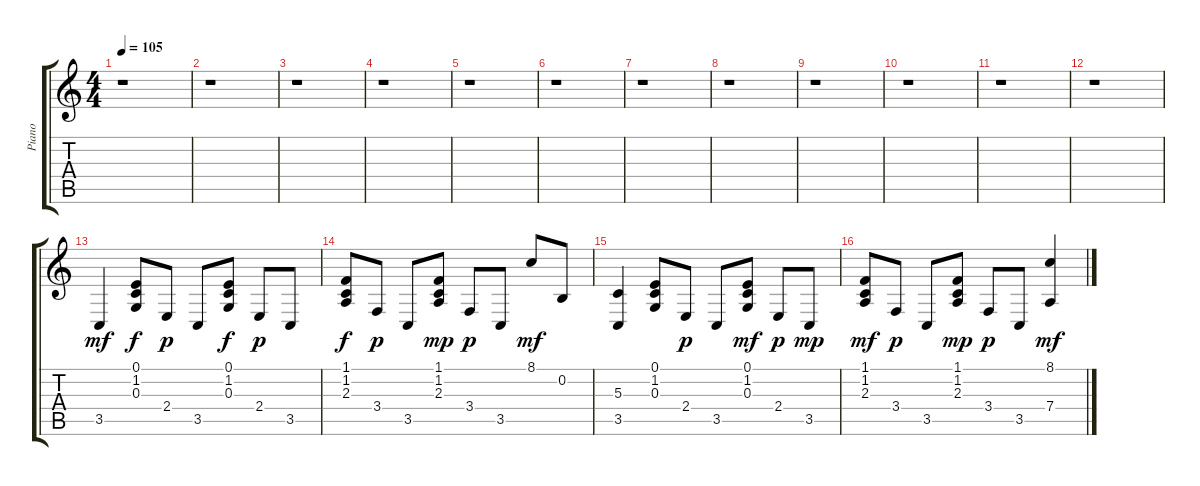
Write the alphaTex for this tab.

\track ("Piano" "Piano") {instrument acousticgrandpiano}
\staff {score tabs}
\tuning (E4 B3 G3 D3 A2 E2) {hide}
\ts (4 4)
\tempo 105
\clef g2
\ks c
r.1{dy mf} |
r.1 |
r.1 |
r.1 |
r.1 |
r.1 |
r.1 |
r.1 |
r.1 |
r.1 |
r.1 |
r.1 |
3.5.4 (0.1 1.2 0.3).8{dy f} 2.4.8{dy p} 3.5.8 (0.1 1.2 0.3).8{dy f} 2.4.8{dy p} 3.5.8 |
(1.1 1.2 2.3).8{dy f} 3.4.8{dy p} 3.5.8 (1.1 1.2 2.3).8{dy mp} 3.4.8{dy p} 3.5.8 8.1.8{dy mf} 0.2.8 |
(5.3 3.5).4 (0.1 1.2 0.3).8 2.4.8{dy p} 3.5.8 (0.1 1.2 0.3).8{dy mf} 2.4.8{dy p} 3.5.8{dy mp} |
(1.1 1.2 2.3).8{dy mf} 3.4.8{dy p} 3.5.8 (1.1 1.2 2.3).8{dy mp} 3.4.8{dy p} 3.5.8 (8.1 7.4).4{dy mf}
